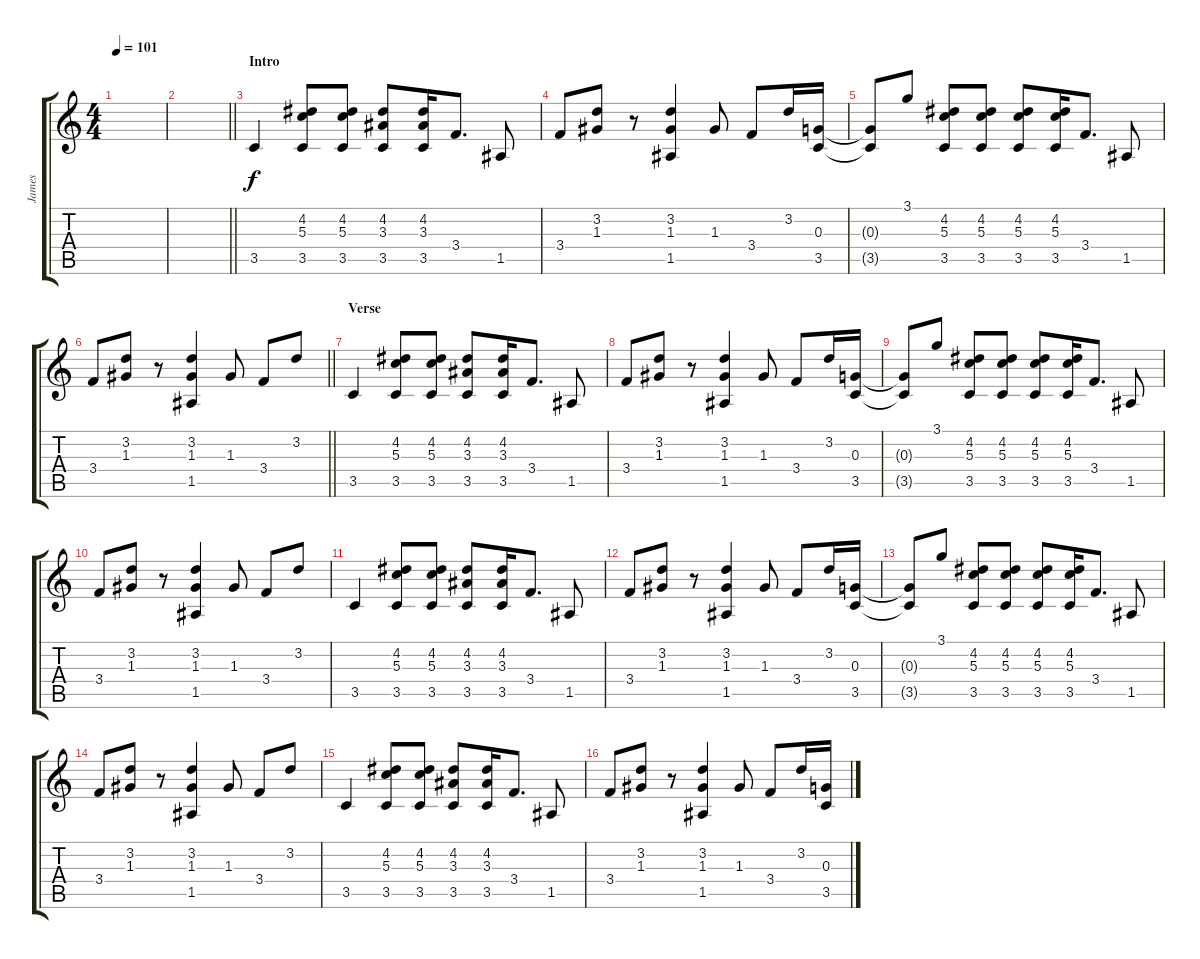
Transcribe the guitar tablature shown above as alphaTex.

\track ("James" "James") {instrument electricguitarmuted}
\staff {score tabs}
\tuning (E4 B3 G3 D3 A2 E2) {hide}
\ts (4 4)
\tempo 101
\clef g2
\ks c
|
\barLineRight lightlight
|
\section ("" "Intro")
3.5.4 (4.2 5.3 3.5).8 (4.2 5.3 3.5).8 (4.2 3.3 3.5).8 (4.2 3.3 3.5).16 3.4.8{d} 1.5.8 |
3.4.8 (3.2 1.3).8 r.8 (3.2 1.3 1.5).4 1.3.8 3.4.8 3.2.16 (0.3 3.5).16 |
(0.3{t} 3.5{t}).8 3.1.8 (4.2 5.3 3.5).8 (4.2 5.3 3.5).8 (4.2 5.3 3.5).8 (4.2 5.3 3.5).16 3.4.8{d} 1.5.8 |
\barLineRight lightlight
3.4.8 (3.2 1.3).8 r.8 (3.2 1.3 1.5).4 1.3.8 3.4.8 3.2.8 |
\section ("" "Verse")
3.5.4 (4.2 5.3 3.5).8 (4.2 5.3 3.5).8 (4.2 3.3 3.5).8 (4.2 3.3 3.5).16 3.4.8{d} 1.5.8 |
3.4.8 (3.2 1.3).8 r.8 (3.2 1.3 1.5).4 1.3.8 3.4.8 3.2.16 (0.3 3.5).16 |
(0.3{t} 3.5{t}).8 3.1.8 (4.2 5.3 3.5).8 (4.2 5.3 3.5).8 (4.2 5.3 3.5).8 (4.2 5.3 3.5).16 3.4.8{d} 1.5.8 |
3.4.8 (3.2 1.3).8 r.8 (3.2 1.3 1.5).4 1.3.8 3.4.8 3.2.8 |
3.5.4 (4.2 5.3 3.5).8 (4.2 5.3 3.5).8 (4.2 3.3 3.5).8 (4.2 3.3 3.5).16 3.4.8{d} 1.5.8 |
3.4.8 (3.2 1.3).8 r.8 (3.2 1.3 1.5).4 1.3.8 3.4.8 3.2.16 (0.3 3.5).16 |
(0.3{t} 3.5{t}).8 3.1.8 (4.2 5.3 3.5).8 (4.2 5.3 3.5).8 (4.2 5.3 3.5).8 (4.2 5.3 3.5).16 3.4.8{d} 1.5.8 |
3.4.8 (3.2 1.3).8 r.8 (3.2 1.3 1.5).4 1.3.8 3.4.8 3.2.8 |
3.5.4 (4.2 5.3 3.5).8 (4.2 5.3 3.5).8 (4.2 3.3 3.5).8 (4.2 3.3 3.5).16 3.4.8{d} 1.5.8 |
3.4.8 (3.2 1.3).8 r.8 (3.2 1.3 1.5).4 1.3.8 3.4.8 3.2.16 (0.3 3.5).16
